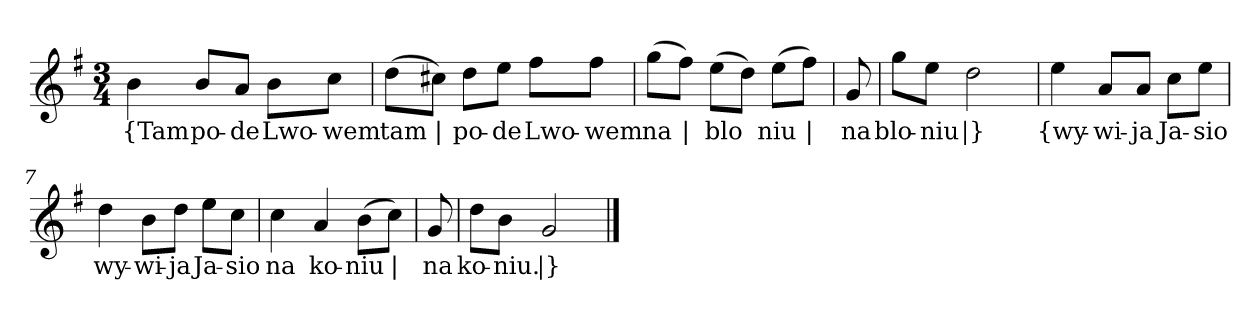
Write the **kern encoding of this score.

**kern	**text
*part1	*part1
*staff1	*staff1
*clefG2	*
*k[f#]	*
*G:	*
*M3/4	*
=	=
4b	{Tam
8b/L	po-
8a/J	-de
8b\L	Lwo-
8cc\J	-wem
=2	=2
(8dd\L	tam
8cc#X\J)	|
8dd\L	po-
8ee\J	-de
8ff#\L	Lwo-
8ff#\J	-wem
=3	=3
(8gg\L	na
8ff#\J)	|
(8ee\L	blo
8dd\J)	--
(8ee\L	-niu
8ff#\J)	|
=4y	=4y
8g	na
=5	=5
8gg\L	blo-
8ee\J	-niu
2dd	|}
=6y	=6y
4ee	{wy-
8a/L	-wi-
8a/J	-ja
8cc\L	Ja-
8ee\J	-sio
=7	=7
4dd	wy-
8b\L	-wi-
8dd\J	-ja
8ee\L	Ja-
8cc\J	-sio
=8	=8
4cc	na
4a	ko-
(8b\L	-niu
8cc\J)	|
=9y	=9y
8g	na
=10	=10
8dd\L	ko-
8b\J	-niu.
2g	|}
==	==
*-	*-
